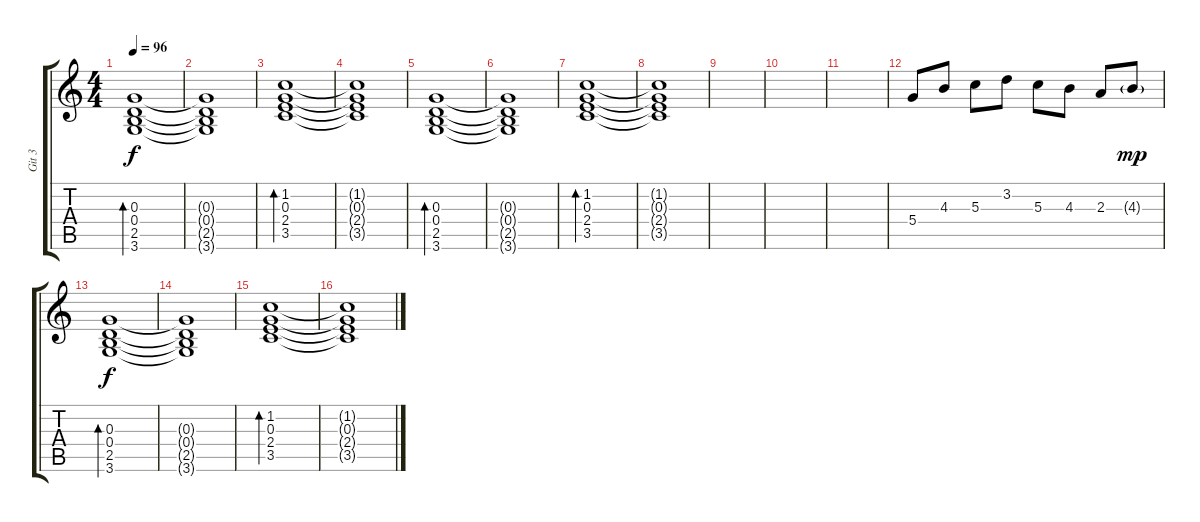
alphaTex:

\track ("Git 3" "Git 3") {instrument overdrivenguitar}
\staff {score tabs}
\tuning (E4 B3 G3 D3 A2 E2) {hide}
\ts (4 4)
\tempo 96
\clef g2
\ks c
(0.3 0.4 2.5 3.6).1{bd 60 dy f} |
(0.3{t} 0.4{t} 2.5{t} 3.6{t}).1 |
(1.2 0.3 2.4 3.5).1{bd 60} |
(1.2{t} 0.3{t} 2.4{t} 3.5{t}).1 |
(0.3 0.4 2.5 3.6).1{bd 60} |
(0.3{t} 0.4{t} 2.5{t} 3.6{t}).1 |
(1.2 0.3 2.4 3.5).1{bd 60} |
(1.2{t} 0.3{t} 2.4{t} 3.5{t}).1 |
|
|
|
5.4.8 4.3.8 5.3.8 3.2.8 5.3.8 4.3.8 2.3.8 4.3{g}.8{dy mp} |
(0.3 0.4 2.5 3.6).1{bd 60 dy f} |
(0.3{t} 0.4{t} 2.5{t} 3.6{t}).1 |
(1.2 0.3 2.4 3.5).1{bd 60} |
(1.2{t} 0.3{t} 2.4{t} 3.5{t}).1
